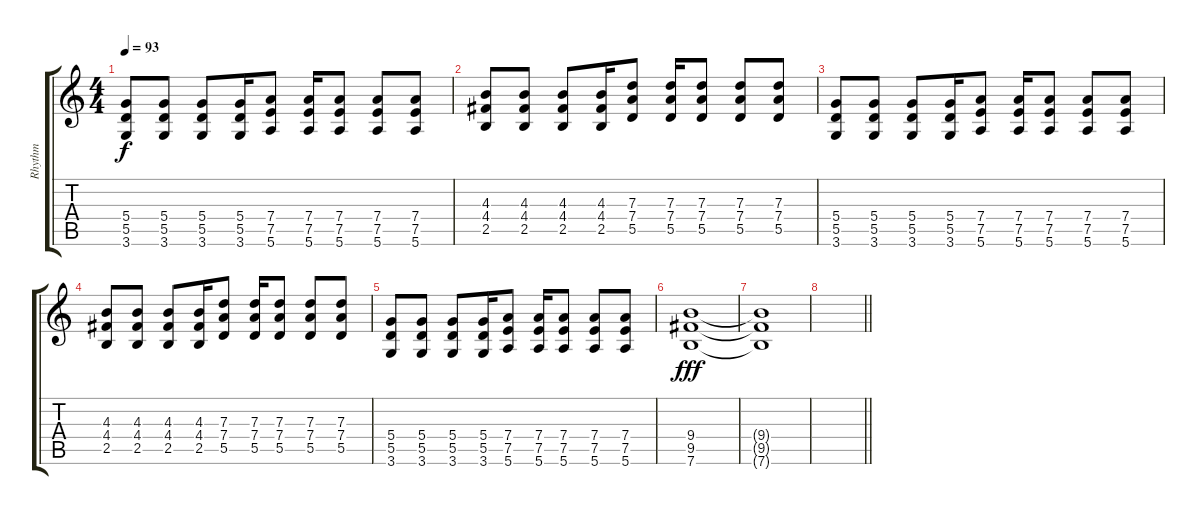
\track ("Rhythm" "Rhythm") {instrument distortionguitar}
\staff {score tabs}
\tuning (E4 B3 G3 D3 A2 E2) {hide}
\ts (4 4)
\tempo 93
\clef g2
\ks c
(5.4 5.5 3.6).8{dy f} (5.4 5.5 3.6).8 (5.4 5.5 3.6).8 (5.4 5.5 3.6).16 (7.4 7.5 5.6).8 (7.4 7.5 5.6).16 (7.4 7.5 5.6).8 (7.4 7.5 5.6).8 (7.4 7.5 5.6).8 |
(4.3 4.4 2.5).8 (4.3 4.4 2.5).8 (4.3 4.4 2.5).8 (4.3 4.4 2.5).16 (7.3 7.4 5.5).8 (7.3 7.4 5.5).16 (7.3 7.4 5.5).8 (7.3 7.4 5.5).8 (7.3 7.4 5.5).8 |
(5.4 5.5 3.6).8 (5.4 5.5 3.6).8 (5.4 5.5 3.6).8 (5.4 5.5 3.6).16 (7.4 7.5 5.6).8 (7.4 7.5 5.6).16 (7.4 7.5 5.6).8 (7.4 7.5 5.6).8 (7.4 7.5 5.6).8 |
(4.3 4.4 2.5).8 (4.3 4.4 2.5).8 (4.3 4.4 2.5).8 (4.3 4.4 2.5).16 (7.3 7.4 5.5).8 (7.3 7.4 5.5).16 (7.3 7.4 5.5).8 (7.3 7.4 5.5).8 (7.3 7.4 5.5).8 |
(5.4 5.5 3.6).8 (5.4 5.5 3.6).8 (5.4 5.5 3.6).8 (5.4 5.5 3.6).16 (7.4 7.5 5.6).8 (7.4 7.5 5.6).16 (7.4 7.5 5.6).8 (7.4 7.5 5.6).8 (7.4 7.5 5.6).8 |
(9.4 9.5 7.6).1{dy fff instrument electricguitarclean} |
(9.4{t} 9.5{t} 7.6{t}).1 |
\barLineRight lightlight
